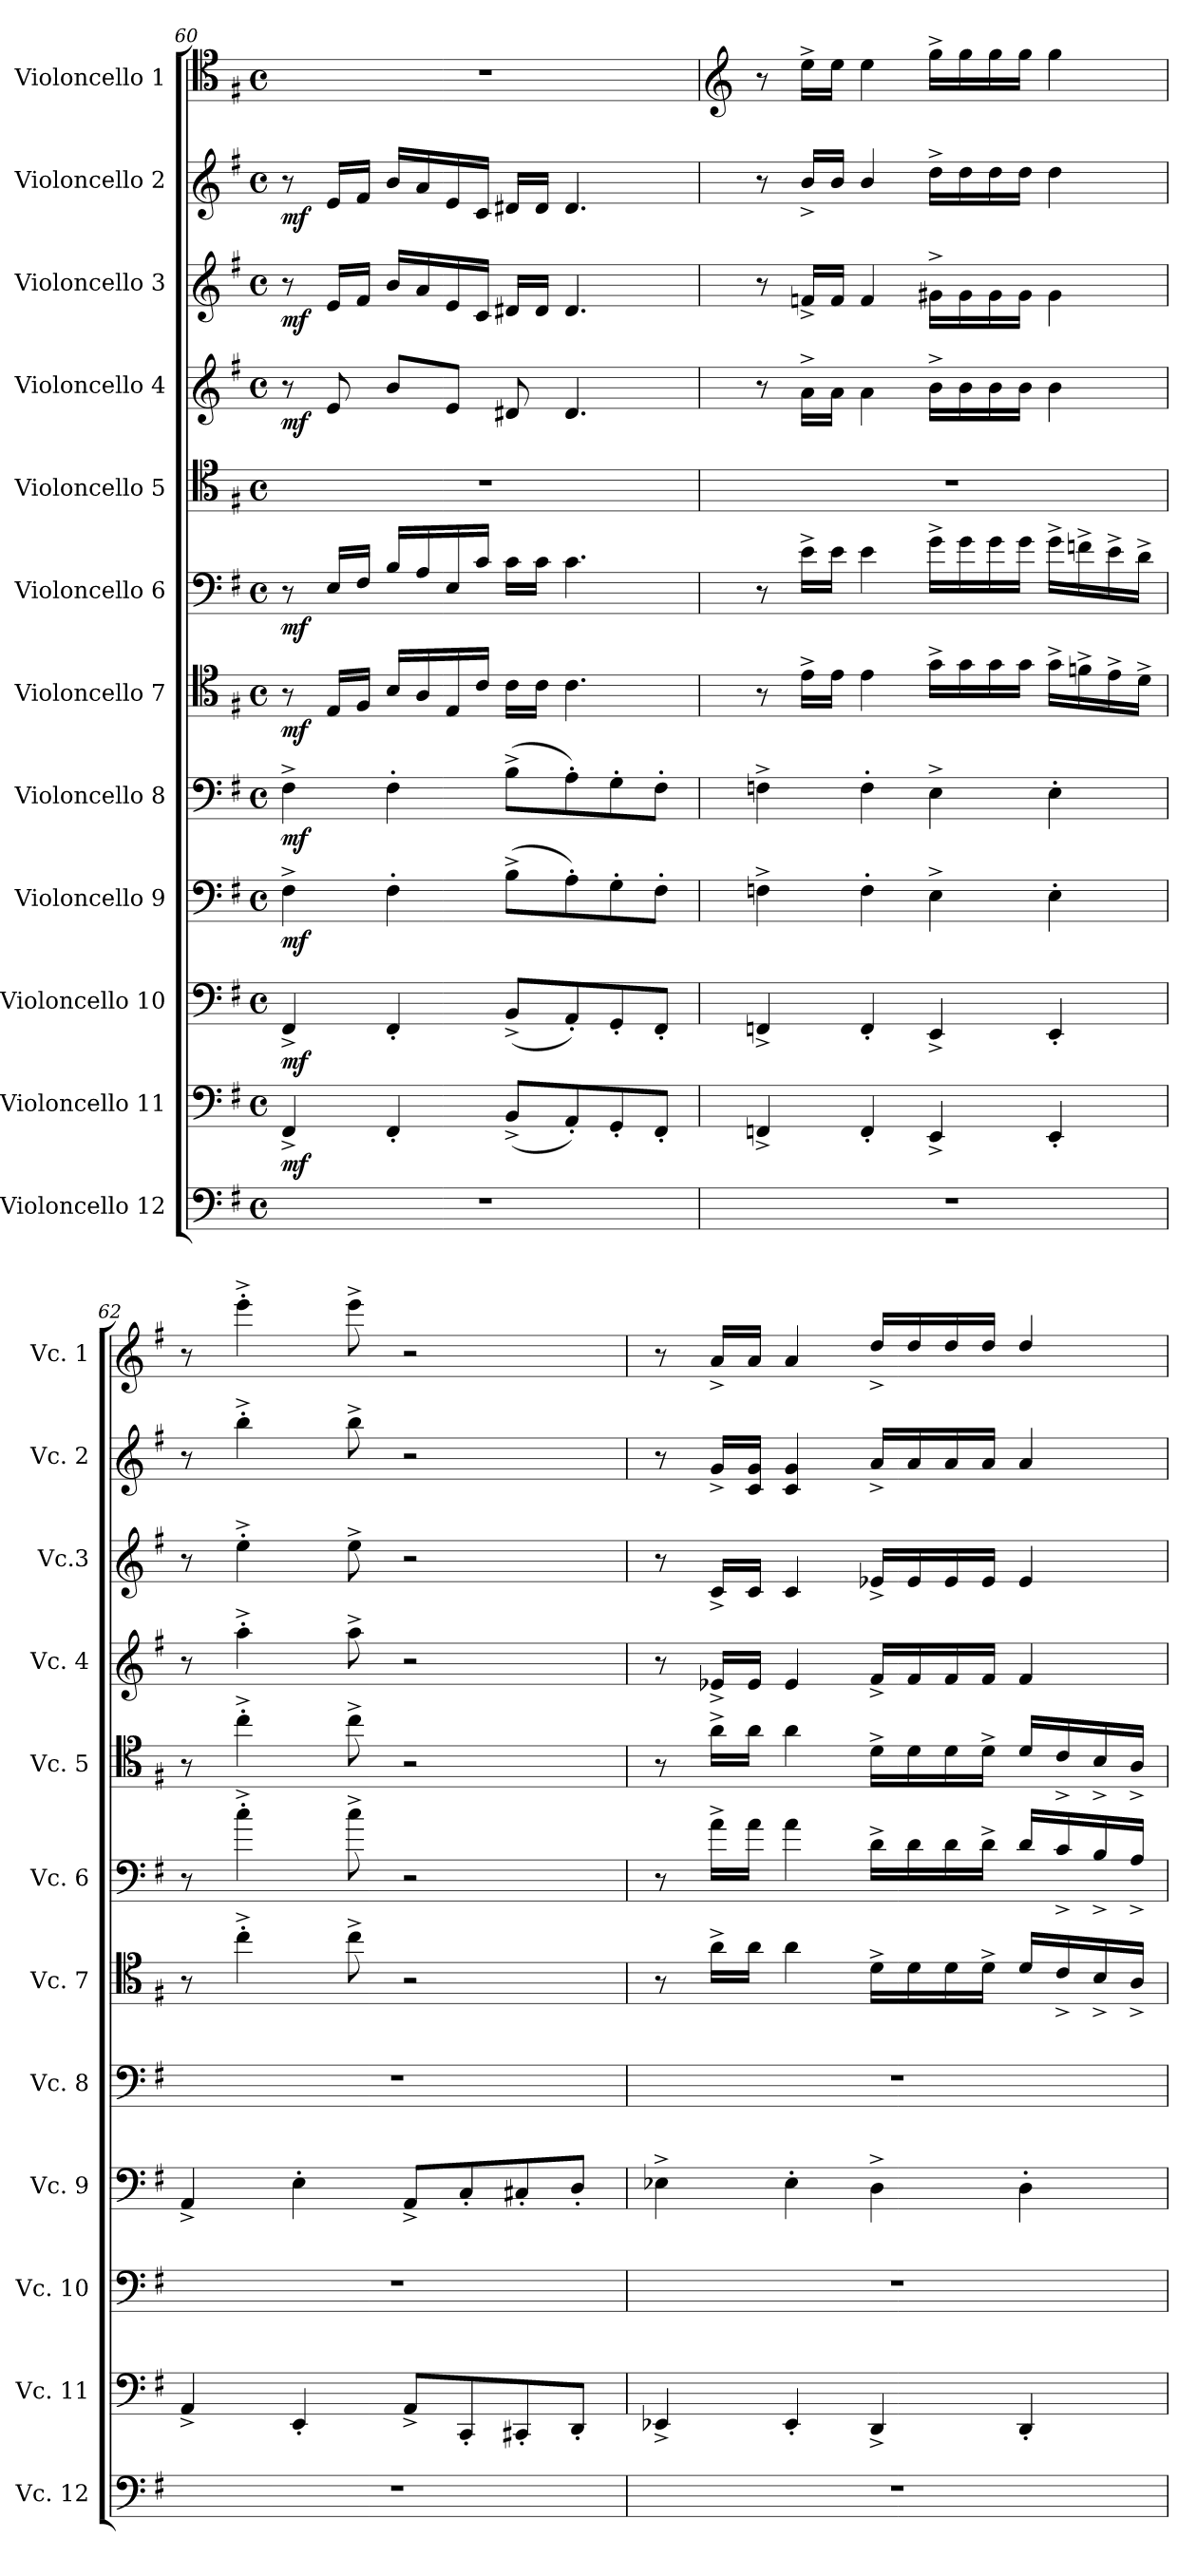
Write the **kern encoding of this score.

**kern	**kern	**dynam	**kern	**dynam	**kern	**dynam	**kern	**dynam	**kern	**dynam	**kern	**dynam	**kern	**kern	**dynam	**kern	**dynam	**kern	**dynam	**kern
*part12	*part11	*part11	*part10	*part10	*part9	*part9	*part8	*part8	*part7	*part7	*part6	*part6	*part5	*part4	*part4	*part3	*part3	*part2	*part2	*part1
*staff12	*staff11	*staff11	*staff10	*staff10	*staff9	*staff9	*staff8	*staff8	*staff7	*staff7	*staff6	*staff6	*staff5	*staff4	*staff4	*staff3	*staff3	*staff2	*staff2	*staff1
*I"Violoncello 12	*I"Violoncello 11	*	*I"Violoncello 10	*	*I"Violoncello 9	*	*I"Violoncello 8	*	*I"Violoncello 7	*	*I"Violoncello 6	*	*I"Violoncello 5	*I"Violoncello 4	*	*I"Violoncello 3	*	*I"Violoncello 2	*	*I"Violoncello 1
*I'Vc. 12	*I'Vc. 11	*	*I'Vc. 10	*	*I'Vc. 9	*	*I'Vc. 8	*	*I'Vc. 7	*	*I'Vc. 6	*	*I'Vc. 5	*I'Vc. 4	*	*I'Vc.3	*	*I'Vc. 2	*	*I'Vc. 1
*clefF4	*clefF4	*	*clefF4	*	*clefF4	*	*clefF4	*	*clefC4	*	*clefF4	*	*clefC4	*clefG2	*	*clefG2	*	*clefG2	*	*clefC4
*k[f#]	*k[f#]	*	*k[f#]	*	*k[f#]	*	*k[f#]	*	*k[f#]	*	*k[f#]	*	*k[f#]	*k[f#]	*	*k[f#]	*	*k[f#]	*	*k[f#]
*M4/4	*M4/4	*	*M4/4	*	*M4/4	*	*M4/4	*	*M4/4	*	*M4/4	*	*M4/4	*M4/4	*	*M4/4	*	*M4/4	*	*M4/4
*met(c)	*met(c)	*	*met(c)	*	*met(c)	*	*met(c)	*	*met(c)	*	*met(c)	*	*met(c)	*met(c)	*	*met(c)	*	*met(c)	*	*met(c)
=60	=60	=60	=60	=60	=60	=60	=60	=60	=60	=60	=60	=60	=60	=60	=60	=60	=60	=60	=60	=60
!	!	!LO:DY:b	!	!LO:DY:b	!	!LO:DY:b	!	!LO:DY:b	!	!LO:DY:b	!	!LO:DY:b	!	!	!LO:DY:b	!	!LO:DY:b	!	!LO:DY:b	!
1r	4FF#^/	mf	4FF#^/	mf	4F#^\	mf	4F#^\	mf	8r	mf	8r	mf	1r	8r	mf	8r	mf	8r	mf	1r
.	.	.	.	.	.	.	.	.	16E/LL	.	16E/LL	.	.	8e/	.	16e/LL	.	16e/LL	.	.
.	.	.	.	.	.	.	.	.	16F#/JJ	.	16F#/JJ	.	.	.	.	16f#/JJ	.	16f#/JJ	.	.
.	4FF#'/	.	4FF#'/	.	4F#'\	.	4F#'\	.	16B/LL	.	16B/LL	.	.	8b/L	.	16b/LL	.	16b/LL	.	.
.	.	.	.	.	.	.	.	.	16A/	.	16A/	.	.	.	.	16a/	.	16a/	.	.
.	.	.	.	.	.	.	.	.	16E/	.	16E/	.	.	8e/J	.	16e/	.	16e/	.	.
.	.	.	.	.	.	.	.	.	16c/JJ	.	16c/JJ	.	.	.	.	16c/JJ	.	16c/JJ	.	.
.	(8BB^/L	.	(8BB^/L	.	(8B^\L	.	(8B^\L	.	16c\LL	.	16c\LL	.	.	8d#X/	.	16d#X/LL	.	16d#X/LL	.	.
.	.	.	.	.	.	.	.	.	16c\JJ	.	16c\JJ	.	.	.	.	16d#/JJ	.	16d#/JJ	.	.
.	8AA'/)	.	8AA'/)	.	8A'\)	.	8A'\)	.	4.c\	.	4.c\	.	.	4.d#/	.	4.d#/	.	4.d#/	.	.
.	8GG'/	.	8GG'/	.	8G'\	.	8G'\	.	.	.	.	.	.	.	.	.	.	.	.	.
.	8FF#'/J	.	8FF#'/J	.	8F#'\J	.	8F#'\J	.	.	.	.	.	.	.	.	.	.	.	.	.
!!LO:PB:g=z
=61	=61	=61	=61	=61	=61	=61	=61	=61	=61	=61	=61	=61	=61	=61	=61	=61	=61	=61	=61	=61
*	*	*	*	*	*	*	*	*	*	*	*	*	*	*	*	*	*	*	*	*clefG2
1r	4FFn^/	.	4FFn^/	.	4Fn^\	.	4Fn^\	.	8r	.	8r	.	1r	8r	.	8r	.	8r	.	8r
.	.	.	.	.	.	.	.	.	16e^\LL	.	16e^\LL	.	.	16a^\LL	.	16fn^/LL	.	16b^/LL	.	16ee^\LL
.	.	.	.	.	.	.	.	.	16e\JJ	.	16e\JJ	.	.	16a\JJ	.	16f/JJ	.	16b/JJ	.	16ee\JJ
.	4FF'/	.	4FF'/	.	4F'\	.	4F'\	.	4e\	.	4e\	.	.	4a\	.	4f/	.	4b/	.	4ee\
.	4EE^/	.	4EE^/	.	4E^\	.	4E^\	.	16g^\LL	.	16g^\LL	.	.	16b^\LL	.	16g#X^\LL	.	16dd^\LL	.	16gg^\LL
.	.	.	.	.	.	.	.	.	16g\	.	16g\	.	.	16b\	.	16g#\	.	16dd\	.	16gg\
.	.	.	.	.	.	.	.	.	16g\	.	16g\	.	.	16b\	.	16g#\	.	16dd\	.	16gg\
.	.	.	.	.	.	.	.	.	16g\JJ	.	16g\JJ	.	.	16b\JJ	.	16g#\JJ	.	16dd\JJ	.	16gg\JJ
.	4EE'/	.	4EE'/	.	4E'\	.	4E'\	.	16g^\LL	.	16g^\LL	.	.	4b\	.	4g#\	.	4dd\	.	4gg\
.	.	.	.	.	.	.	.	.	16fn^\	.	16fn^\	.	.	.	.	.	.	.	.	.
.	.	.	.	.	.	.	.	.	16e^\	.	16e^\	.	.	.	.	.	.	.	.	.
.	.	.	.	.	.	.	.	.	16d^\JJ	.	16d^\JJ	.	.	.	.	.	.	.	.	.
=62	=62	=62	=62	=62	=62	=62	=62	=62	=62	=62	=62	=62	=62	=62	=62	=62	=62	=62	=62	=62
1r	4AA^/	.	1r	.	4AA^/	.	1r	.	8r	.	8r	.	8r	8r	.	8r	.	8r	.	8r
.	.	.	.	.	.	.	.	.	4cc^'\	.	4cc^'\	.	4cc^'\	4aa^'\	.	4ee^'\	.	4bb^'\	.	4eee^'\
.	4EE'/	.	.	.	4E'\	.	.	.	.	.	.	.	.	.	.	.	.	.	.	.
.	.	.	.	.	.	.	.	.	8cc^\	.	8cc^\	.	8cc^\	8aa^\	.	8ee^\	.	8bb^\	.	8eee^\
.	8AA^/L	.	.	.	8AA^/L	.	.	.	2r	.	2r	.	2r	2r	.	2r	.	2r	.	2r
.	8CC'/	.	.	.	8C'/	.	.	.	.	.	.	.	.	.	.	.	.	.	.	.
.	8CC#X'/	.	.	.	8C#X'/	.	.	.	.	.	.	.	.	.	.	.	.	.	.	.
.	8DD'/J	.	.	.	8D'/J	.	.	.	.	.	.	.	.	.	.	.	.	.	.	.
=63	=63	=63	=63	=63	=63	=63	=63	=63	=63	=63	=63	=63	=63	=63	=63	=63	=63	=63	=63	=63
1r	4EE-X^/	.	1r	.	4E-X^\	.	1r	.	8r	.	8r	.	8r	8r	.	8r	.	8r	.	8r
.	.	.	.	.	.	.	.	.	16a^\LL	.	16a^\LL	.	16a^\LL	16e-X^/LL	.	16c^/LL	.	16g^/LL	.	16a^/LL
.	.	.	.	.	.	.	.	.	16a\JJ	.	16a\JJ	.	16a\JJ	16e-/JJ	.	16c/JJ	.	16c/ 16g/JJ	.	16a/JJ
.	4EE-'/	.	.	.	4E-'\	.	.	.	4a\	.	4a\	.	4a\	4e-/	.	4c/	.	4c/ 4g/	.	4a/
.	4DD^/	.	.	.	4D^\	.	.	.	16d^\LL	.	16d^\LL	.	16d^\LL	16f#^/LL	.	16e-X^/LL	.	16a^/LL	.	16dd^/LL
.	.	.	.	.	.	.	.	.	16d\	.	16d\	.	16d\	16f#/	.	16e-/	.	16a/	.	16dd/
.	.	.	.	.	.	.	.	.	16d\	.	16d\	.	16d\	16f#/	.	16e-/	.	16a/	.	16dd/
.	.	.	.	.	.	.	.	.	16d^\JJ	.	16d^\JJ	.	16d^\JJ	16f#/JJ	.	16e-/JJ	.	16a/JJ	.	16dd/JJ
.	4DD'/	.	.	.	4D'\	.	.	.	16d/LL	.	16d/LL	.	16d/LL	4f#/	.	4e-/	.	4a/	.	4dd/
.	.	.	.	.	.	.	.	.	16c^/	.	16c^/	.	16c^/	.	.	.	.	.	.	.
.	.	.	.	.	.	.	.	.	16B^/	.	16B^/	.	16B^/	.	.	.	.	.	.	.
.	.	.	.	.	.	.	.	.	16A^/JJ	.	16A^/JJ	.	16A^/JJ	.	.	.	.	.	.	.
=	=	=	=	=	=	=	=	=	=	=	=	=	=	=	=	=	=	=	=	=
*-	*-	*-	*-	*-	*-	*-	*-	*-	*-	*-	*-	*-	*-	*-	*-	*-	*-	*-	*-	*-
